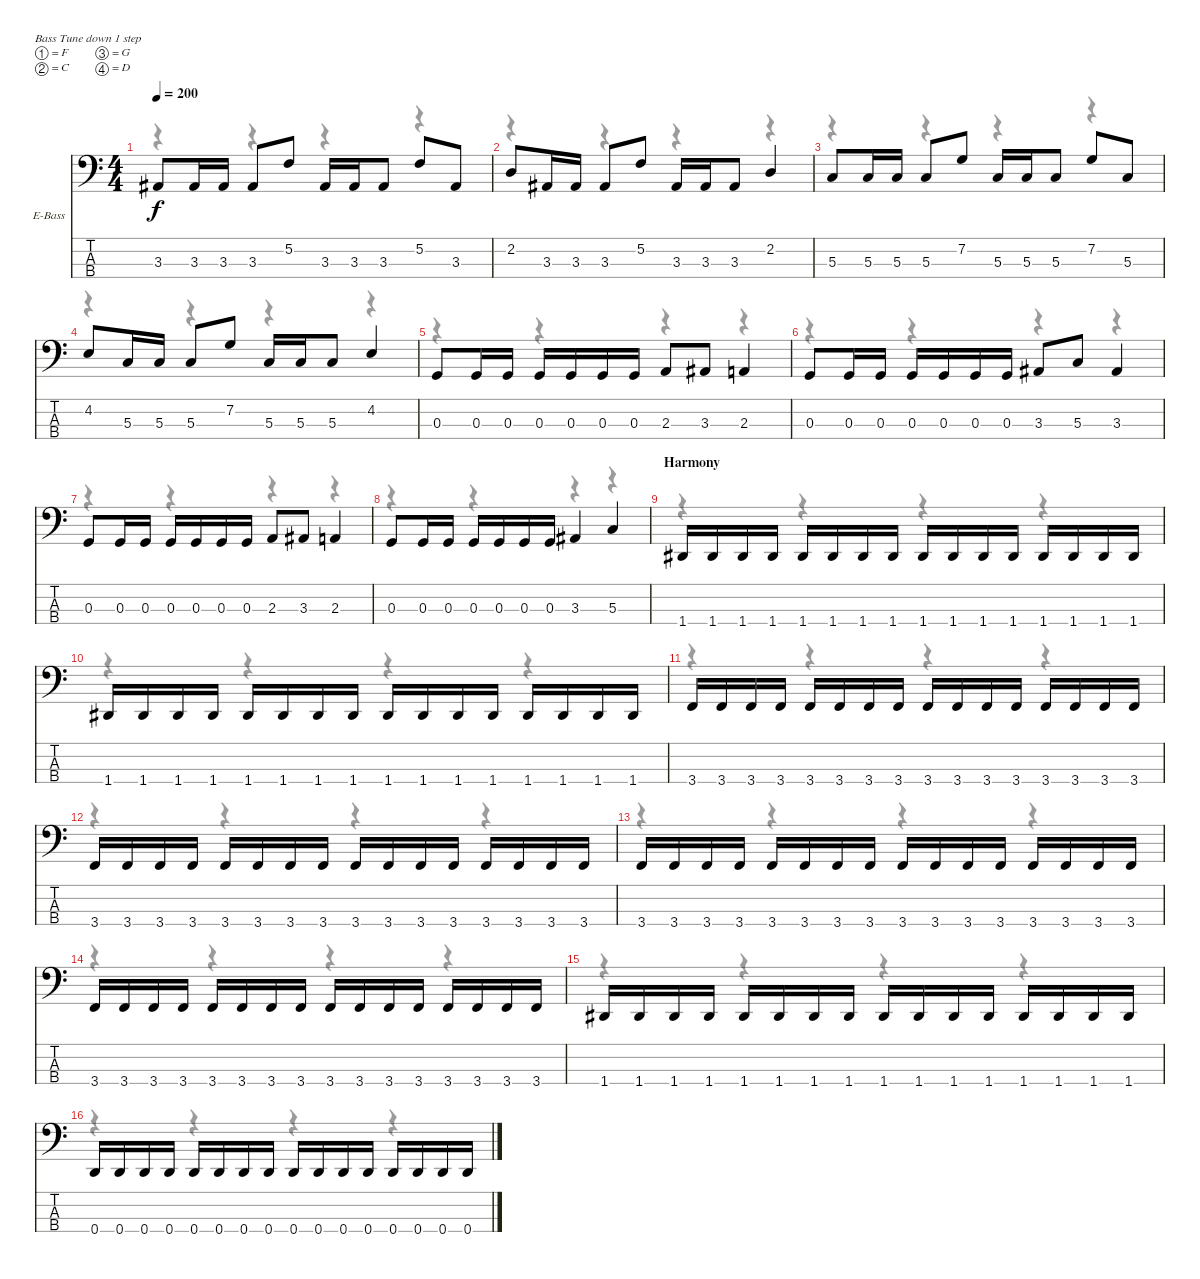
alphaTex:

\bracketExtendMode nobrackets
\firstSystemTrackNameOrientation horizontal
\otherSystemsTrackNameOrientation horizontal
\track ("Christian \"Speesy\" Giesler" "E-Bass") {instrument electricbasspick}
\staff {score tabs}
\tuning (F2 C2 G1 D1)
\voice
\ts (4 4)
\tempo 200
\clef f4
\ks c
3.3.8{dy f} 3.3.16 3.3.16 3.3.8 5.2.8 3.3.16 3.3.16 3.3.8 5.2.8 3.3.8 |
2.2.8 3.3.16 3.3.16 3.3.8 5.2.8 3.3.16 3.3.16 3.3.8 2.2.4 |
5.3.8 5.3.16 5.3.16 5.3.8 7.2.8 5.3.16 5.3.16 5.3.8 7.2.8 5.3.8 |
4.2.8 5.3.16 5.3.16 5.3.8 7.2.8 5.3.16 5.3.16 5.3.8 4.2.4 |
0.3.8 0.3.16 0.3.16 0.3.16 0.3.16 0.3.16 0.3.16 2.3.8 3.3.8 2.3.4 |
0.3.8 0.3.16 0.3.16 0.3.16 0.3.16 0.3.16 0.3.16 3.3.8 5.3.8 3.3.4 |
0.3.8 0.3.16 0.3.16 0.3.16 0.3.16 0.3.16 0.3.16 2.3.8 3.3.8 2.3.4 |
0.3.8 0.3.16 0.3.16 0.3.16 0.3.16 0.3.16 0.3.16 3.3.4 5.3.4 |
\section ("" "Harmony")
1.4.16 1.4.16 1.4.16 1.4.16 1.4.16 1.4.16 1.4.16 1.4.16 1.4.16 1.4.16 1.4.16 1.4.16 1.4.16 1.4.16 1.4.16 1.4.16 |
1.4.16 1.4.16 1.4.16 1.4.16 1.4.16 1.4.16 1.4.16 1.4.16 1.4.16 1.4.16 1.4.16 1.4.16 1.4.16 1.4.16 1.4.16 1.4.16 |
3.4.16 3.4.16 3.4.16 3.4.16 3.4.16 3.4.16 3.4.16 3.4.16 3.4.16 3.4.16 3.4.16 3.4.16 3.4.16 3.4.16 3.4.16 3.4.16 |
3.4.16 3.4.16 3.4.16 3.4.16 3.4.16 3.4.16 3.4.16 3.4.16 3.4.16 3.4.16 3.4.16 3.4.16 3.4.16 3.4.16 3.4.16 3.4.16 |
3.4.16 3.4.16 3.4.16 3.4.16 3.4.16 3.4.16 3.4.16 3.4.16 3.4.16 3.4.16 3.4.16 3.4.16 3.4.16 3.4.16 3.4.16 3.4.16 |
3.4.16 3.4.16 3.4.16 3.4.16 3.4.16 3.4.16 3.4.16 3.4.16 3.4.16 3.4.16 3.4.16 3.4.16 3.4.16 3.4.16 3.4.16 3.4.16 |
1.4.16 1.4.16 1.4.16 1.4.16 1.4.16 1.4.16 1.4.16 1.4.16 1.4.16 1.4.16 1.4.16 1.4.16 1.4.16 1.4.16 1.4.16 1.4.16 |
0.4.16 0.4.16 0.4.16 0.4.16 0.4.16 0.4.16 0.4.16 0.4.16 0.4.16 0.4.16 0.4.16 0.4.16 0.4.16 0.4.16 0.4.16 0.4.16
\voice
\clef f4
\ottava regular
\simile none
\ks c
r.4{dy mf} r.4 r.4 r.4 |
r.4 r.4 r.4 r.4 |
r.4 r.4 r.4 r.4 |
r.4 r.4 r.4 r.4 |
r.4 r.4 r.4 r.4 |
r.4 r.4 r.4 r.4 |
r.4 r.4 r.4 r.4 |
r.4 r.4 r.4 r.4 |
r.4 r.4 r.4 r.4 |
r.4 r.4 r.4 r.4 |
r.4 r.4 r.4 r.4 |
r.4 r.4 r.4 r.4 |
r.4 r.4 r.4 r.4 |
r.4 r.4 r.4 r.4 |
r.4 r.4 r.4 r.4 |
r.4 r.4 r.4 r.4
